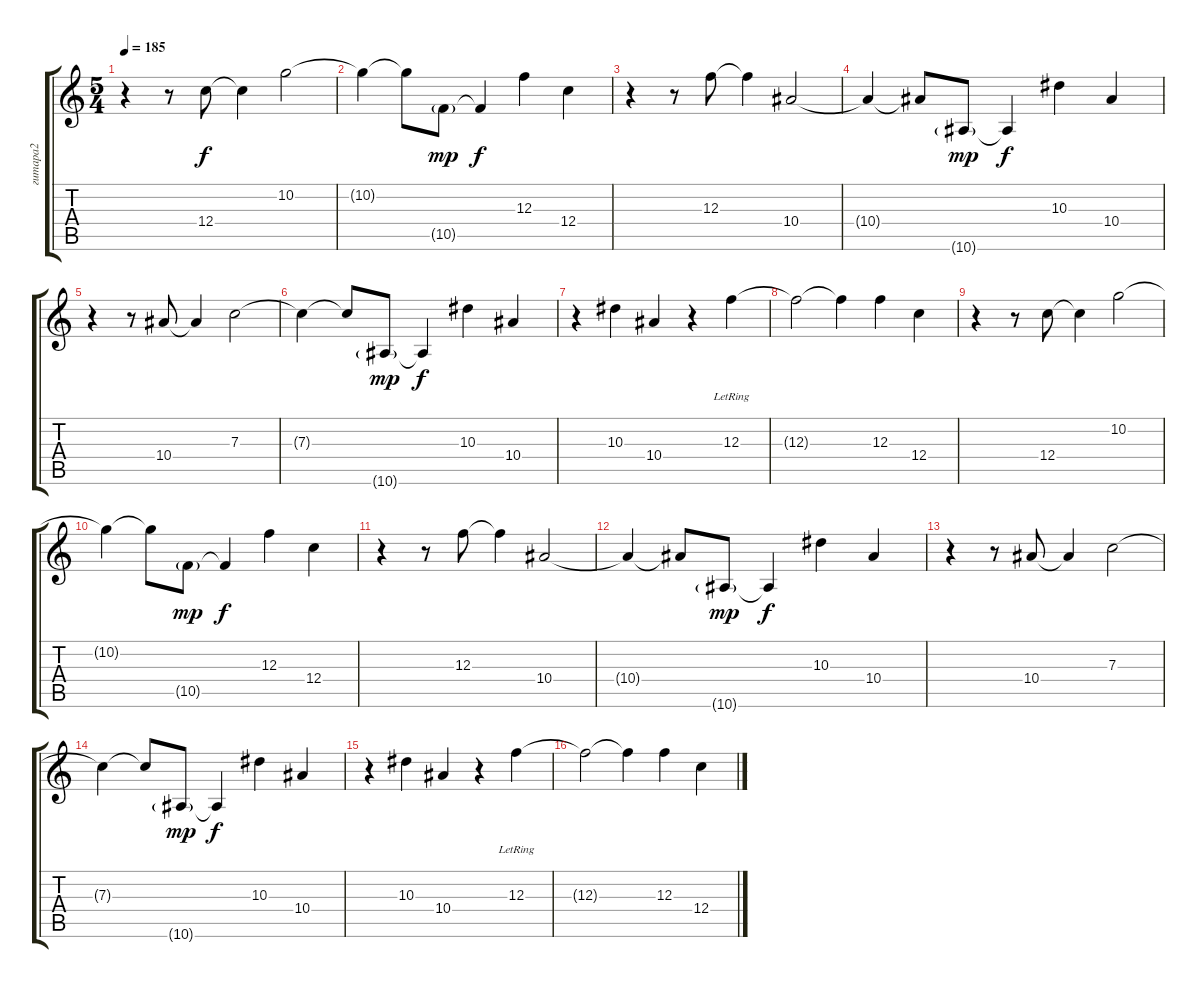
\track ("гитара2" "гитара2") {instrument acousticguitarsteel}
\staff {score tabs}
\tuning (D4 A3 F3 C3 G2 C2) {hide}
\ts (5 4)
\tempo 185
\clef g2
\ks c
r.4{dy f} r.8 12.4.8 12.4{t}.4 10.2.2 |
10.2{t}.4 10.2{t}.8 10.5{g}.8{dy mp} 10.5{t}.4{dy f} 12.3.4 12.4.4 |
r.4 r.8 12.3.8 12.3{t}.4 10.4.2 |
10.4{t}.4 10.4{t}.8 10.6{g}.8{dy mp} 10.6{t}.4{dy f} 10.3.4 10.4.4 |
r.4 r.8 10.4.8 10.4{t}.4 7.3.2 |
7.3{t}.4 7.3{t}.8 10.6{g}.8{dy mp} 10.6{t}.4{dy f} 10.3.4 10.4.4 |
r.4 10.3.4 10.4.4 r.4 12.3{lr}.4 |
12.3{t}.2 12.3{t}.4 12.3.4 12.4.4 |
r.4 r.8 12.4.8 12.4{t}.4 10.2.2 |
10.2{t}.4 10.2{t}.8 10.5{g}.8{dy mp} 10.5{t}.4{dy f} 12.3.4 12.4.4 |
r.4 r.8 12.3.8 12.3{t}.4 10.4.2 |
10.4{t}.4 10.4{t}.8 10.6{g}.8{dy mp} 10.6{t}.4{dy f} 10.3.4 10.4.4 |
r.4 r.8 10.4.8 10.4{t}.4 7.3.2 |
7.3{t}.4 7.3{t}.8 10.6{g}.8{dy mp} 10.6{t}.4{dy f} 10.3.4 10.4.4 |
r.4 10.3.4 10.4.4 r.4 12.3{lr}.4 |
12.3{t}.2 12.3{t}.4 12.3.4 12.4.4
